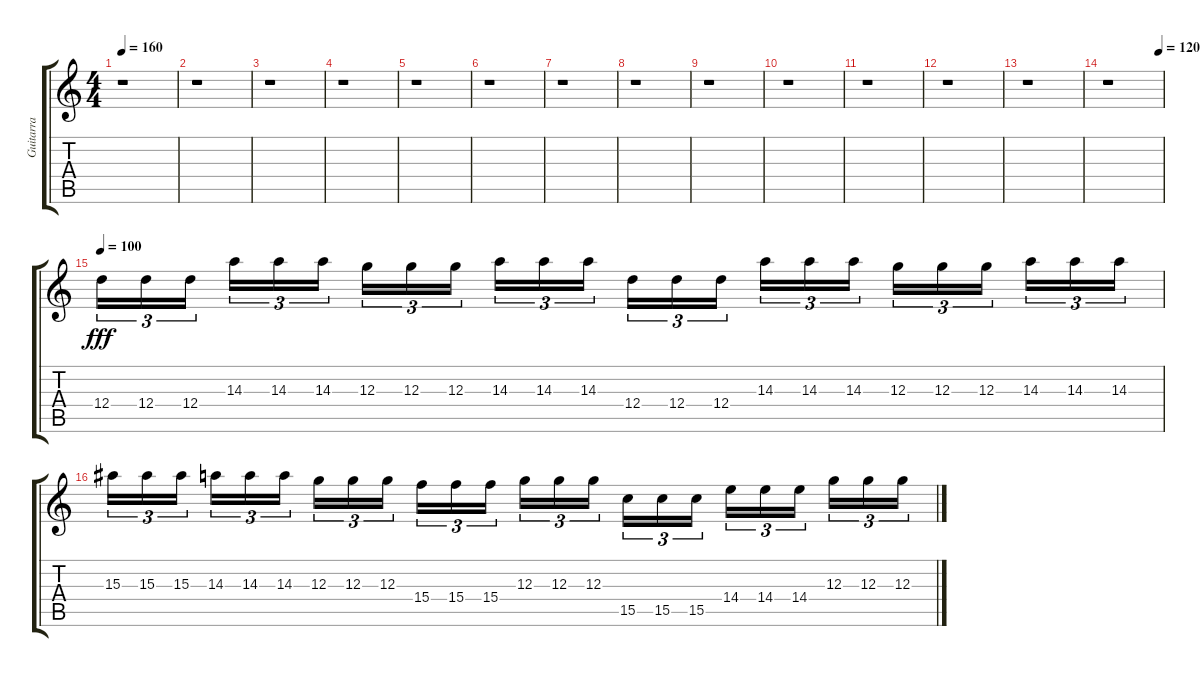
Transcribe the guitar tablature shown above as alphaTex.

\track ("Guitarra" "Guitarra") {instrument distortionguitar}
\staff {score tabs}
\tuning (E4 B3 G3 D3 A2 E2) {hide}
\ts (4 4)
\tempo 160
\clef g2
\ks c
r.1{dy fff} |
r.1 |
r.1 |
r.1 |
r.1 |
r.1 |
r.1 |
r.1 |
r.1 |
r.1 |
r.1 |
r.1 |
r.1 |
\tempo (120 0.9375)
r.1 |
\tempo 100
12.4.16{tu (3 2)} 12.4.16{tu (3 2)} 12.4.16{tu (3 2)} 14.3.16{tu (3 2)} 14.3.16{tu (3 2)} 14.3.16{tu (3 2)} 12.3.16{tu (3 2)} 12.3.16{tu (3 2)} 12.3.16{tu (3 2)} 14.3.16{tu (3 2)} 14.3.16{tu (3 2)} 14.3.16{tu (3 2)} 12.4.16{tu (3 2)} 12.4.16{tu (3 2)} 12.4.16{tu (3 2)} 14.3.16{tu (3 2)} 14.3.16{tu (3 2)} 14.3.16{tu (3 2)} 12.3.16{tu (3 2)} 12.3.16{tu (3 2)} 12.3.16{tu (3 2)} 14.3.16{tu (3 2)} 14.3.16{tu (3 2)} 14.3.16{tu (3 2)} |
15.3.16{tu (3 2)} 15.3.16{tu (3 2)} 15.3.16{tu (3 2)} 14.3.16{tu (3 2)} 14.3.16{tu (3 2)} 14.3.16{tu (3 2)} 12.3.16{tu (3 2)} 12.3.16{tu (3 2)} 12.3.16{tu (3 2)} 15.4.16{tu (3 2)} 15.4.16{tu (3 2)} 15.4.16{tu (3 2)} 12.3.16{tu (3 2)} 12.3.16{tu (3 2)} 12.3.16{tu (3 2)} 15.5.16{tu (3 2)} 15.5.16{tu (3 2)} 15.5.16{tu (3 2)} 14.4.16{tu (3 2)} 14.4.16{tu (3 2)} 14.4.16{tu (3 2)} 12.3.16{tu (3 2)} 12.3.16{tu (3 2)} 12.3.16{tu (3 2)}
